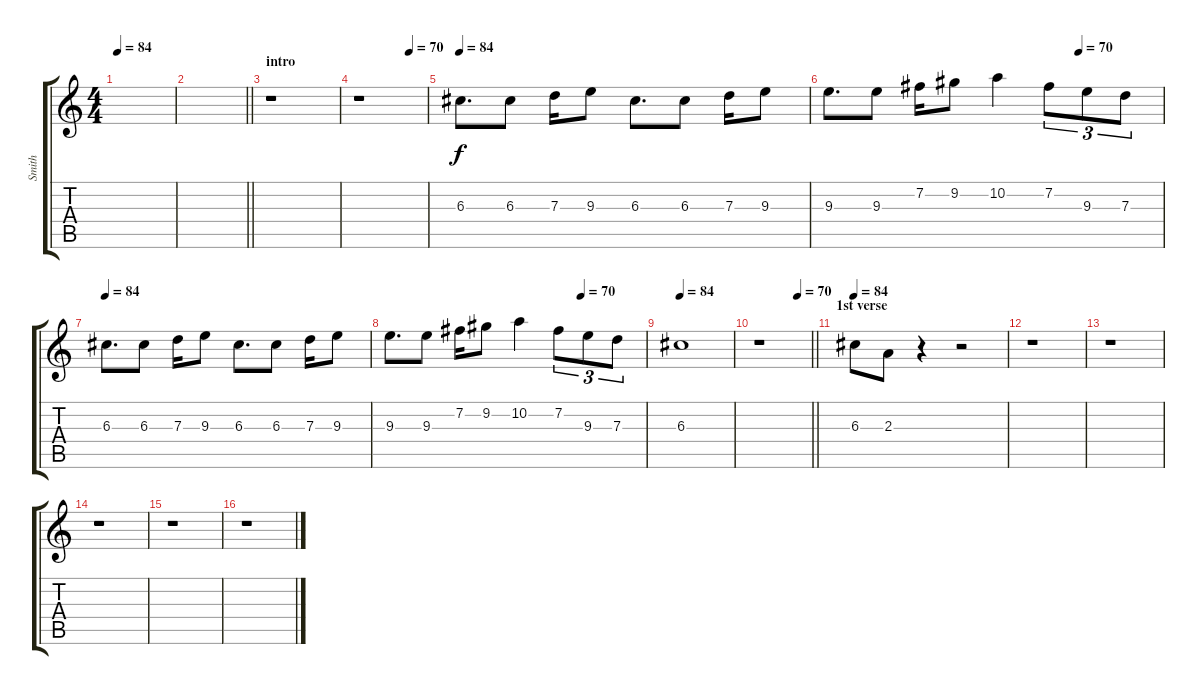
\track ("Smith" "Smith") {instrument distortionguitar}
\staff {score tabs}
\tuning (E4 B3 G3 D3 A2 E2) {hide}
\ts (4 4)
\tempo 84
\clef g2
\ks c
|
\barLineRight lightlight
|
\section ("" "intro")
r.1 |
\tempo (70 0.75)
r.1 |
\tempo 84
6.3.8{d} 6.3.8 7.3.16 9.3.8 6.3.8{d} 6.3.8 7.3.16 9.3.8 |
\tempo (70 0.75)
9.3.8{d} 9.3.8 7.2.16 9.2.8 10.2.4 7.2.8{tu (3 2)} 9.3.8{tu (3 2)} 7.3.8{tu (3 2)} |
\tempo 84
6.3.8{d} 6.3.8 7.3.16 9.3.8 6.3.8{d} 6.3.8 7.3.16 9.3.8 |
\tempo (70 0.75)
9.3.8{d} 9.3.8 7.2.16 9.2.8 10.2.4 7.2.8{tu (3 2)} 9.3.8{tu (3 2)} 7.3.8{tu (3 2)} |
\tempo 84
6.3.1 |
\tempo (70 0.75)
\barLineRight lightlight
r.1 |
\section ("" "1st verse")
\tempo 84
6.3.8 2.3.8 r.4 r.2 |
r.1 |
r.1 |
r.1 |
r.1 |
r.1
